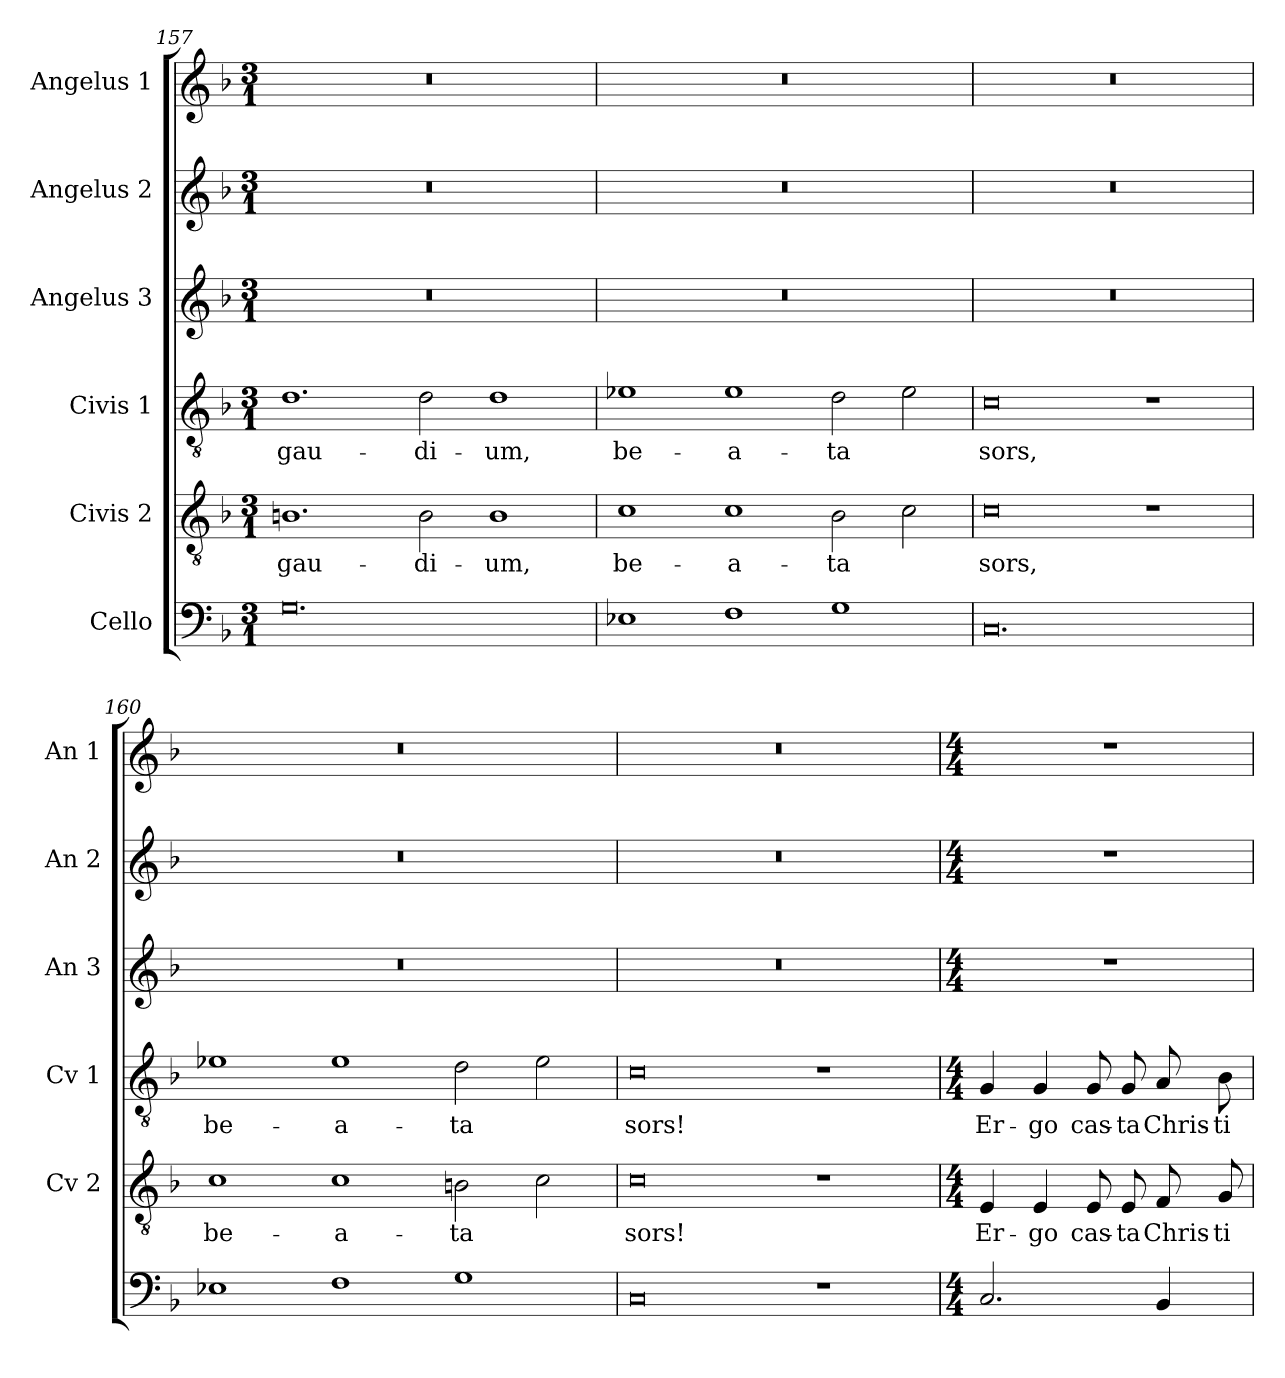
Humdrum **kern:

**kern	**kern	**text	**kern	**text	**kern	**kern	**kern
*part6	*part5	*part5	*part4	*part4	*part3	*part2	*part1
*staff6	*staff5	*staff5	*staff4	*staff4	*staff3	*staff2	*staff1
*I"Cello	*I"Civis 2	*	*I"Civis 1	*	*I"Angelus 3	*I"Angelus 2	*I"Angelus 1
*	*I'Cv 2	*	*I'Cv 1	*	*I'An 3	*I'An 2	*I'An 1
*clefF4	*clefGv2	*	*clefGv2	*	*clefG2	*clefG2	*clefG2
*k[b-]	*k[b-]	*	*k[b-]	*	*k[b-]	*k[b-]	*k[b-]
*F:	*F:	*	*F:	*	*F:	*F:	*F:
*M3/1	*M3/1	*	*M3/1	*	*M3/1	*M3/1	*M3/1
=157	=157	=157	=157	=157	=157	=157	=157
!	!	!LO:LY:b	!	!	!	!	!
!	!	!	!	!LO:LY:b	!	!	!
0.G	1.Bn	gau-	1.d	gau-	0.r	0.r	0.r
!	!	!LO:LY:b	!	!	!	!	!
!	!	!	!	!LO:LY:b	!	!	!
.	2B\	-di-	2d\	-di-	.	.	.
!	!	!LO:LY:b	!	!	!	!	!
!	!	!	!	!LO:LY:b	!	!	!
.	1B	-um,	1d	-um,	.	.	.
=158	=158	=158	=158	=158	=158	=158	=158
!	!	!LO:LY:b	!	!	!	!	!
!	!	!	!	!LO:LY:b	!	!	!
1E-X	1c	be-	1e-X	be-	0.r	0.r	0.r
!	!	!LO:LY:b	!	!	!	!	!
!	!	!	!	!LO:LY:b	!	!	!
1F	1c	-a-	1e-	-a-	.	.	.
!	!	!LO:LY:b	!	!	!	!	!
!	!	!	!	!LO:LY:b	!	!	!
1G	2B-\	-ta	2d\	-ta	.	.	.
.	2c\	.	2e-\	.	.	.	.
=159	=159	=159	=159	=159	=159	=159	=159
!	!	!LO:LY:b	!	!	!	!	!
!	!	!	!	!LO:LY:b	!	!	!
0.C	0c	sors,	0c	sors,	0.r	0.r	0.r
.	1r	.	1r	.	.	.	.
=160	=160	=160	=160	=160	=160	=160	=160
!	!	!LO:LY:b	!	!	!	!	!
!	!	!	!	!LO:LY:b	!	!	!
1E-X	1c	be-	1e-X	be-	0.r	0.r	0.r
!	!	!LO:LY:b	!	!	!	!	!
!	!	!	!	!LO:LY:b	!	!	!
1F	1c	-a-	1e-	-a-	.	.	.
!	!	!LO:LY:b	!	!	!	!	!
!	!	!	!	!LO:LY:b	!	!	!
1G	2Bn\	-ta	2d\	-ta	.	.	.
.	2c\	.	2e-\	.	.	.	.
=161	=161	=161	=161	=161	=161	=161	=161
!	!	!LO:LY:b	!	!	!	!	!
!	!	!	!	!LO:LY:b	!	!	!
0C	0c	sors!	0c	sors!	0.r	0.r	0.r
1r	1r	.	1r	.	.	.	.
!!LO:LB:g=z
=162	=162	=162	=162	=162	=162	=162	=162
*M4/4	*M4/4	*	*M4/4	*	*M4/4	*M4/4	*M4/4
!	!	!LO:LY:b	!	!	!	!	!
!	!	!	!	!LO:LY:b	!	!	!
2.C/	4E/	Er-	4G/	Er-	1r	1r	1r
!	!	!LO:LY:b	!	!	!	!	!
!	!	!	!	!LO:LY:b	!	!	!
.	4E/	-go	4G/	-go	.	.	.
!	!	!LO:LY:b	!	!	!	!	!
!	!	!	!	!LO:LY:b	!	!	!
.	8E/	cas-	8G/	cas-	.	.	.
!	!	!LO:LY:b	!	!	!	!	!
!	!	!	!	!LO:LY:b	!	!	!
.	8E/	-ta	8G/	-ta	.	.	.
!	!	!LO:LY:b	!	!	!	!	!
!	!	!	!	!LO:LY:b	!	!	!
4BB-/	8F/	Chris-	8A/	Chris-	.	.	.
!	!	!LO:LY:b	!	!	!	!	!
!	!	!	!	!LO:LY:b	!	!	!
.	8G/	-ti	8B-\	-ti	.	.	.
=	=	=	=	=	=	=	=
*-	*-	*-	*-	*-	*-	*-	*-
